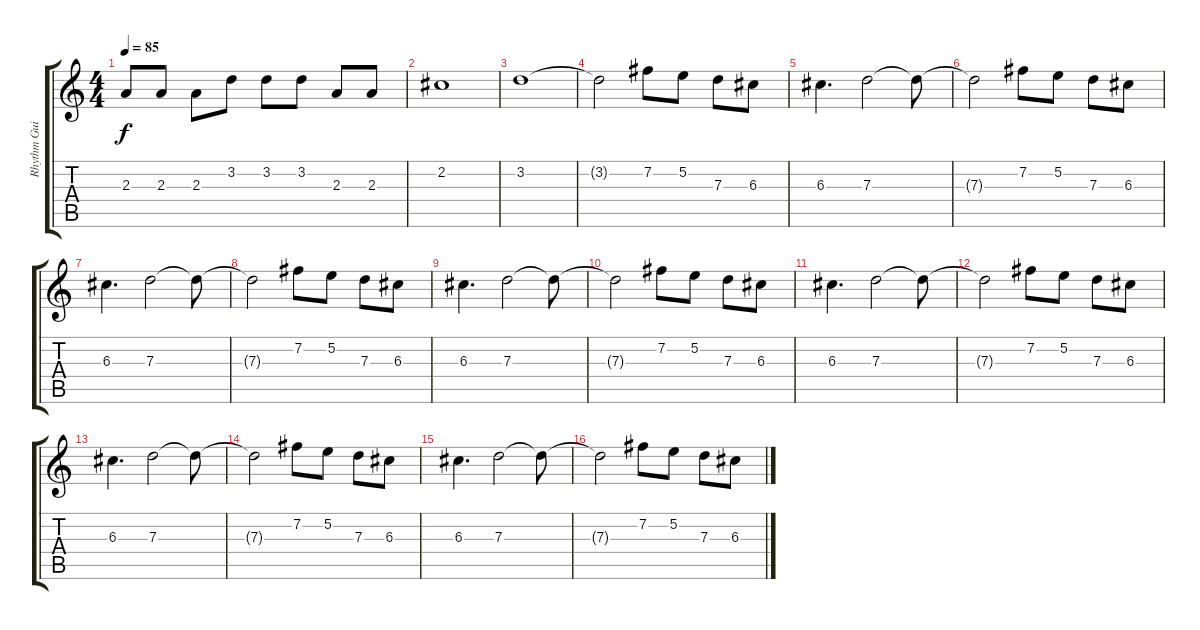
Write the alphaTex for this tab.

\track ("Rhythm Guitar - Max Helyer" "Rhythm Gui") {instrument distortionguitar}
\staff {score tabs}
\tuning (E4 B3 G3 D3 A2 D2) {hide}
\ts (4 4)
\tempo 85
\clef g2
\ks c
2.3.8{dy f} 2.3.8 2.3.8 3.2.8 3.2.8 3.2.8 2.3.8 2.3.8 |
2.2.1 |
3.2.1 |
3.2{t}.2 7.2.8 5.2.8 7.3.8 6.3.8 |
6.3.4{d} 7.3.2 7.3{t}.8 |
7.3{t}.2 7.2.8 5.2.8 7.3.8 6.3.8 |
6.3.4{d} 7.3.2 7.3{t}.8 |
7.3{t}.2 7.2.8 5.2.8 7.3.8 6.3.8 |
6.3.4{d} 7.3.2 7.3{t}.8 |
7.3{t}.2 7.2.8 5.2.8 7.3.8 6.3.8 |
6.3.4{d} 7.3.2 7.3{t}.8 |
7.3{t}.2 7.2.8 5.2.8 7.3.8 6.3.8 |
6.3.4{d} 7.3.2 7.3{t}.8 |
7.3{t}.2 7.2.8 5.2.8 7.3.8 6.3.8 |
6.3.4{d} 7.3.2 7.3{t}.8 |
7.3{t}.2 7.2.8 5.2.8 7.3.8 6.3.8
